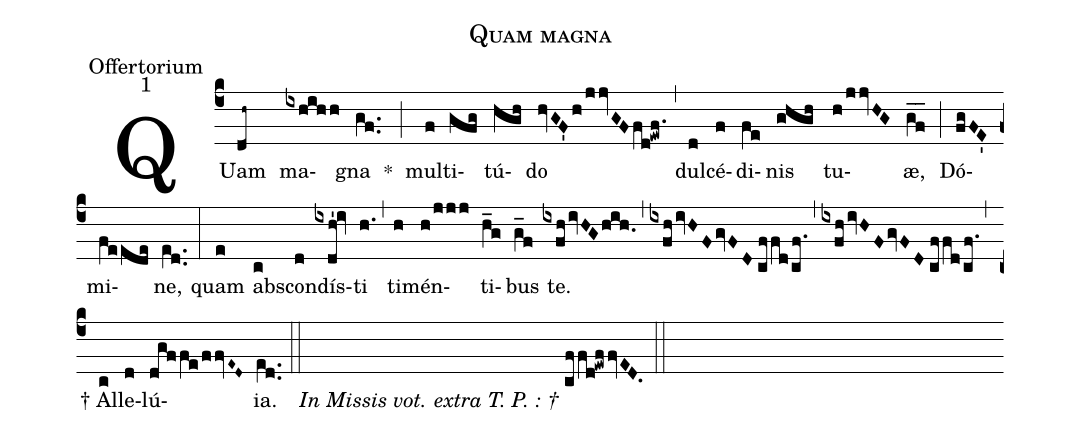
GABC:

name: Quam magna;
office-part: Offertorium;
mode: 1;
%%
(c4) QUam(dh~) ma(ixhihh)gna(gf..) *(;) mul(f)ti(gfg)tú(hgh)do(hvGF'h/jjvGFfd!ewf.) (,) dul(d)cé(f)di(fe)nis(ghgh) tu(h/jjvHG)æ,(g_f_) (;) Dó(fgFE')mi(feede)ne,(e[ll:1]d..) (:)
quam(e) abs(c)con(d)dís(ixdh'!iv)ti(h.) (,) ti(h)mén(h/jjj)ti(h_g)bus(g_f) te.(ixfhivHGhih.) (,) (ixfhivHFgvFD//cffdcf.) (,) (ixfhivHFgvFD//cffdcf.) (,)† Al(c)le(d)lú(dgffe/ffvE~D~)ia.(e[ll:1]d..) (::)
<i>In Missis vot. extra T. P. : †</i>() (cffd!ewffvED.) (::)
